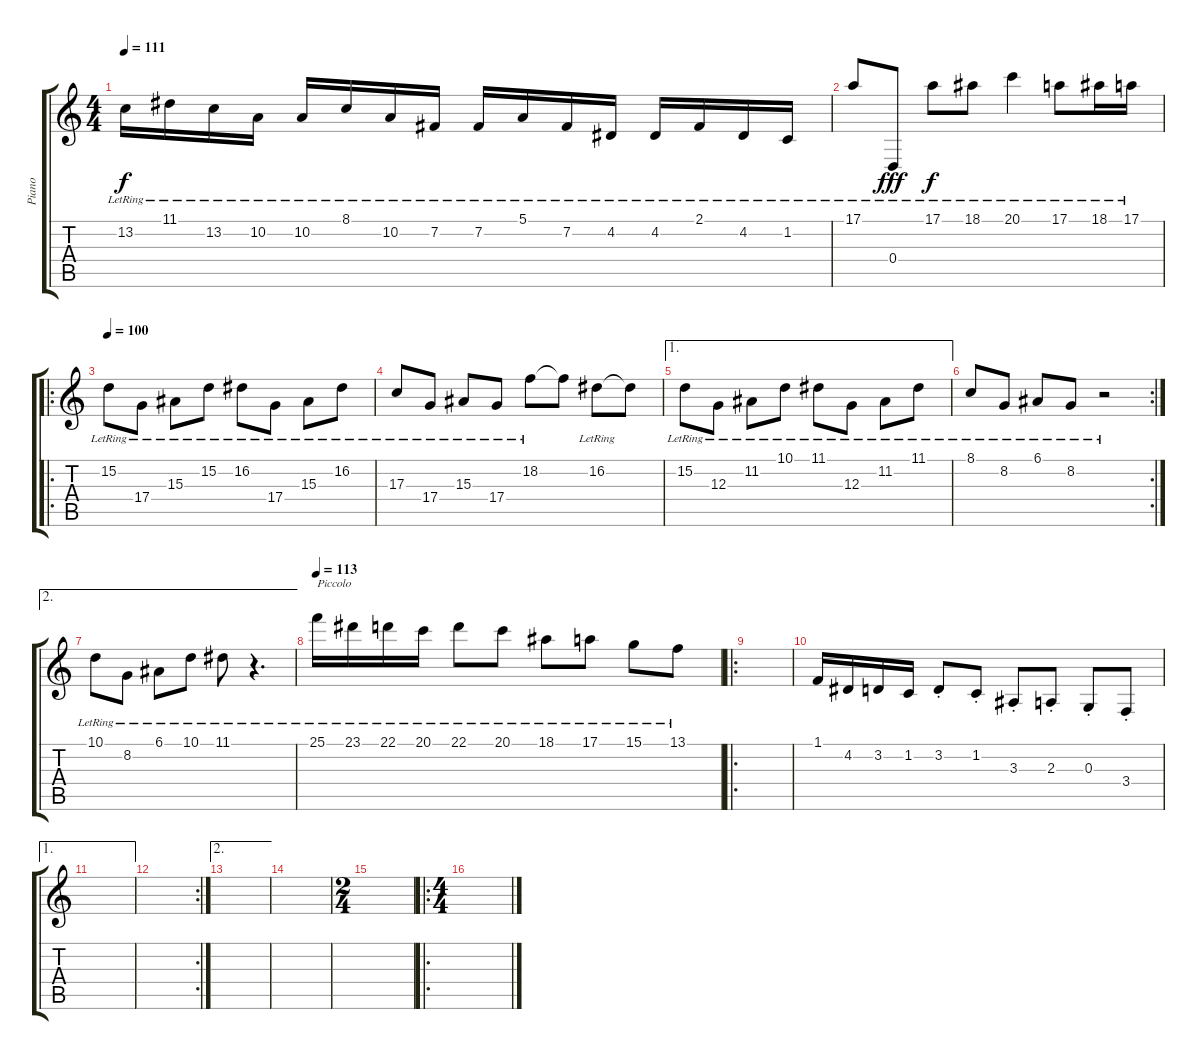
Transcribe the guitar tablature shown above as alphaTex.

\track ("Piano" "Piano") {instrument acousticgrandpiano}
\staff {score tabs}
\tuning (E4 B3 G3 D3 A2 E2) {hide}
\ts (4 4)
\tempo 111
\clef g2
\ks c
13.2{lr}.16{dy f} 11.1{lr}.16 13.2{lr}.16 10.2{lr}.16 10.2{lr}.16 8.1{lr}.16 10.2{lr}.16 7.2{lr}.16 7.2{lr}.16 5.1{lr}.16 7.2{lr}.16 4.2{lr}.16 4.2{lr}.16 2.1{lr}.16 4.2{lr}.16 1.2{lr}.16 |
17.1{lr}.8 0.4{lr}.8{dy fff} 17.1{lr}.8{dy f} 18.1{lr}.8 20.1{lr}.4 17.1{lr}.8 18.1{lr}.16 17.1{lr}.16 |
\ro
\tempo 100
15.2{lr}.8 17.4{lr}.8 15.3{lr}.8 15.2{lr}.8 16.2{lr}.8 17.4{lr}.8 15.3{lr}.8 16.2{lr}.8 |
17.3{lr}.8 17.4{lr}.8 15.3{lr}.8 17.4{lr}.8 18.2{lr}.8 18.2{t}.8 16.2{lr}.8 16.2{t}.8 |
\ae 1
15.2{lr}.8 12.3{lr}.8 11.2{lr}.8 10.1{lr}.8 11.1{lr}.8 12.3{lr}.8 11.2{lr}.8 11.1{lr}.8 |
\rc 2
8.1{lr}.8 8.2{lr}.8 6.1{lr}.8 8.2{lr}.8 r.2 |
\ae 2
10.1{lr}.8 8.2{lr}.8 6.1{lr}.8 10.1{lr}.8 11.1{lr}.8 r.4{d} |
\tempo 113
25.1{lr}.16{txt "Piccolo" instrument piccolo} 23.1{lr}.16 22.1{lr}.16 20.1{lr}.16 22.1{lr}.8 20.1{lr}.8 18.1{lr}.8 17.1{lr}.8 15.1{lr}.8 13.1{lr}.8 |
\ro
|
1.1.16{instrument stringensemble1} 4.2.16 3.2.16 1.2.16 3.2{st}.8 1.2{st}.8 3.3{st}.8 2.3{st}.8 0.3{st}.8 3.4{st}.8 |
\ae 1
|
\rc 2
|
\ae 2
|
|
\ts (2 4)
|
\ro
\ts (4 4)
